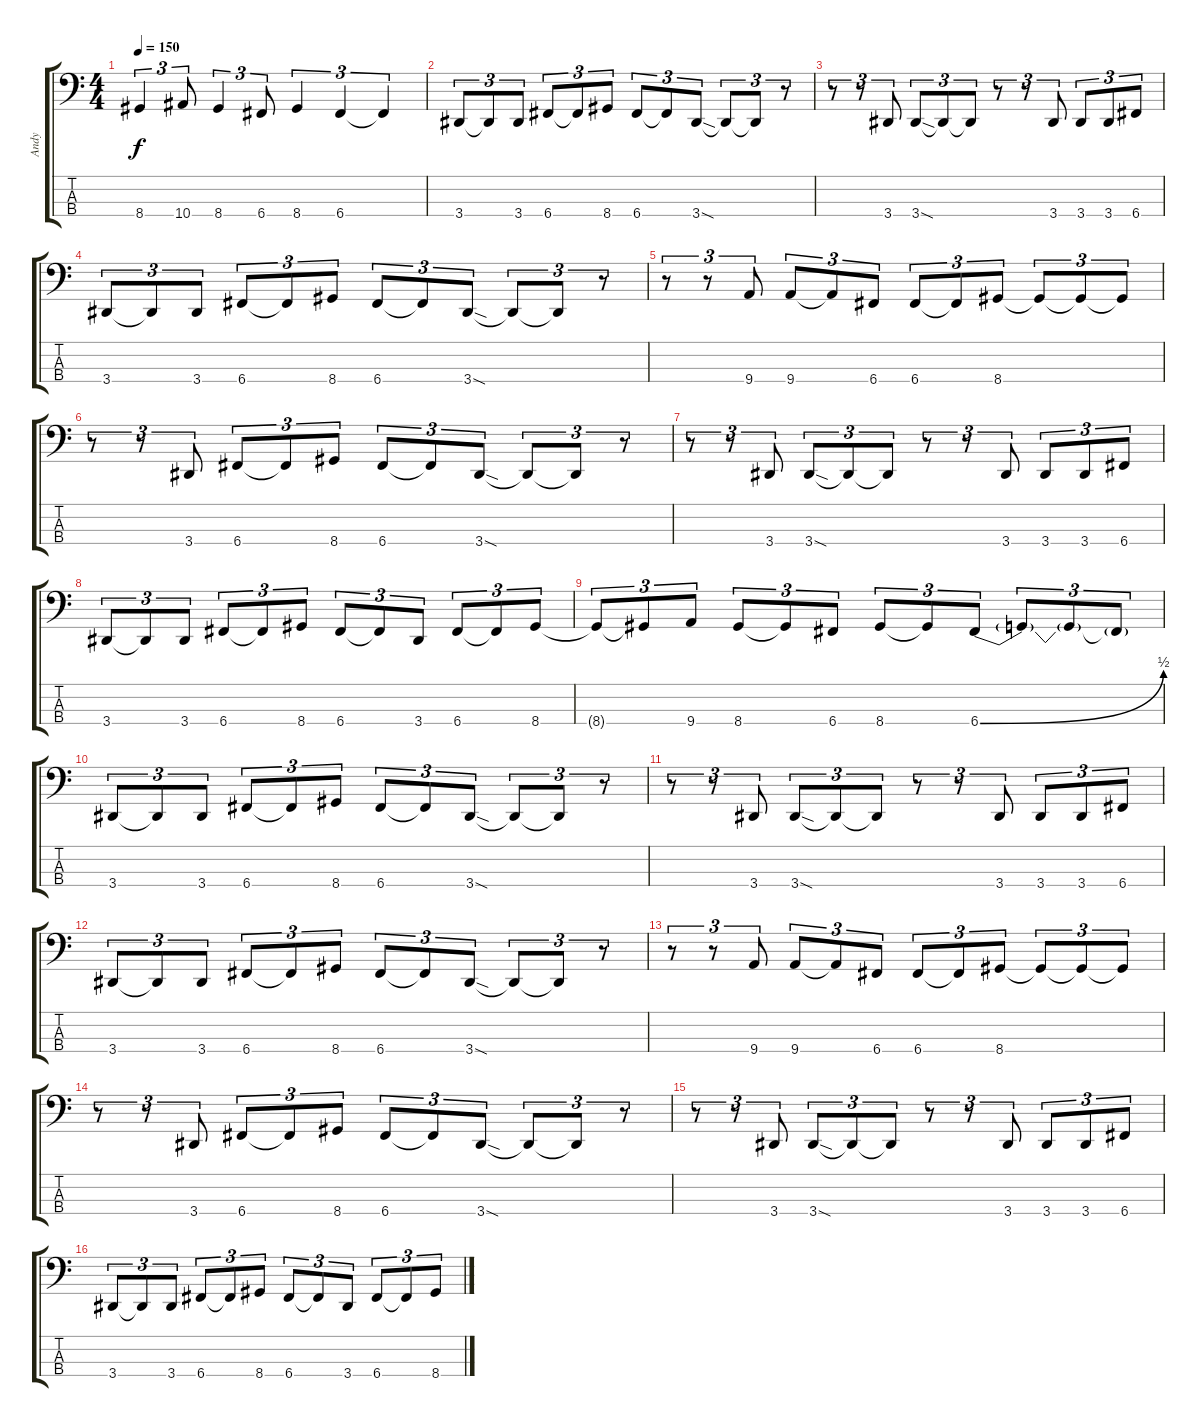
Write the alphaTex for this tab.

\track ("Andy" "Andy") {instrument electricbassfinger}
\staff {score tabs}
\tuning (F2 C2 G1 C1) {hide}
\ts (4 4)
\tempo 150
\clef f4
\ks c
8.4.4{tu (3 2) dy f} 10.4.8{tu (3 2)} 8.4.4{tu (3 2)} 6.4.8{tu (3 2)} 8.4.4{tu (3 2)} 6.4.4{tu (3 2)} 6.4{t}.4{tu (3 2)} |
3.4.8{tu (3 2)} 3.4{t}.8{tu (3 2)} 3.4.8{tu (3 2)} 6.4.8{tu (3 2)} 6.4{t}.8{tu (3 2)} 8.4.8{tu (3 2)} 6.4.8{tu (3 2)} 6.4{t}.8{tu (3 2)} 3.4{sod}.8{tu (3 2)} 3.4{t}.8{tu (3 2)} 3.4{t}.8{tu (3 2)} r.8{tu (3 2)} |
r.8{tu (3 2)} r.8{tu (3 2)} 3.4.8{tu (3 2)} 3.4{sod}.8{tu (3 2)} 3.4{t}.8{tu (3 2)} 3.4{t}.8{tu (3 2)} r.8{tu (3 2)} r.8{tu (3 2)} 3.4.8{tu (3 2)} 3.4.8{tu (3 2)} 3.4.8{tu (3 2)} 6.4.8{tu (3 2)} |
3.4.8{tu (3 2)} 3.4{t}.8{tu (3 2)} 3.4.8{tu (3 2)} 6.4.8{tu (3 2)} 6.4{t}.8{tu (3 2)} 8.4.8{tu (3 2)} 6.4.8{tu (3 2)} 6.4{t}.8{tu (3 2)} 3.4{sod}.8{tu (3 2)} 3.4{t}.8{tu (3 2)} 3.4{t}.8{tu (3 2)} r.8{tu (3 2)} |
r.8{tu (3 2)} r.8{tu (3 2)} 9.4.8{tu (3 2)} 9.4.8{tu (3 2)} 9.4{t}.8{tu (3 2)} 6.4.8{tu (3 2)} 6.4.8{tu (3 2)} 6.4{t}.8{tu (3 2)} 8.4.8{tu (3 2)} 8.4{t}.8{tu (3 2)} 8.4{t}.8{tu (3 2)} 8.4{t}.8{tu (3 2)} |
r.8{tu (3 2)} r.8{tu (3 2)} 3.4.8{tu (3 2)} 6.4.8{tu (3 2)} 6.4{t}.8{tu (3 2)} 8.4.8{tu (3 2)} 6.4.8{tu (3 2)} 6.4{t}.8{tu (3 2)} 3.4{sod}.8{tu (3 2)} 3.4{t}.8{tu (3 2)} 3.4{t}.8{tu (3 2)} r.8{tu (3 2)} |
r.8{tu (3 2)} r.8{tu (3 2)} 3.4.8{tu (3 2)} 3.4{sod}.8{tu (3 2)} 3.4{t}.8{tu (3 2)} 3.4{t}.8{tu (3 2)} r.8{tu (3 2)} r.8{tu (3 2)} 3.4.8{tu (3 2)} 3.4.8{tu (3 2)} 3.4.8{tu (3 2)} 6.4.8{tu (3 2)} |
3.4.8{tu (3 2)} 3.4{t}.8{tu (3 2)} 3.4.8{tu (3 2)} 6.4.8{tu (3 2)} 6.4{t}.8{tu (3 2)} 8.4.8{tu (3 2)} 6.4.8{tu (3 2)} 6.4{t}.8{tu (3 2)} 3.4.8{tu (3 2)} 6.4.8{tu (3 2)} 6.4{t}.8{tu (3 2)} 8.4.8{tu (3 2)} |
8.4{t}.8{tu (3 2)} 8.4{t}.8{tu (3 2)} 9.4.8{tu (3 2)} 8.4.8{tu (3 2)} 8.4{t}.8{tu (3 2)} 6.4.8{tu (3 2)} 8.4.8{tu (3 2)} 8.4{t}.8{tu (3 2)} 6.4{be (bend 0 0 60 2)}.8{tu (3 2)} 6.4{t}.8{tu (3 2)} 6.4{t}.8{tu (3 2)} 6.4{t}.8{tu (3 2)} |
3.4.8{tu (3 2)} 3.4{t}.8{tu (3 2)} 3.4.8{tu (3 2)} 6.4.8{tu (3 2)} 6.4{t}.8{tu (3 2)} 8.4.8{tu (3 2)} 6.4.8{tu (3 2)} 6.4{t}.8{tu (3 2)} 3.4{sod}.8{tu (3 2)} 3.4{t}.8{tu (3 2)} 3.4{t}.8{tu (3 2)} r.8{tu (3 2)} |
r.8{tu (3 2)} r.8{tu (3 2)} 3.4.8{tu (3 2)} 3.4{sod}.8{tu (3 2)} 3.4{t}.8{tu (3 2)} 3.4{t}.8{tu (3 2)} r.8{tu (3 2)} r.8{tu (3 2)} 3.4.8{tu (3 2)} 3.4.8{tu (3 2)} 3.4.8{tu (3 2)} 6.4.8{tu (3 2)} |
3.4.8{tu (3 2)} 3.4{t}.8{tu (3 2)} 3.4.8{tu (3 2)} 6.4.8{tu (3 2)} 6.4{t}.8{tu (3 2)} 8.4.8{tu (3 2)} 6.4.8{tu (3 2)} 6.4{t}.8{tu (3 2)} 3.4{sod}.8{tu (3 2)} 3.4{t}.8{tu (3 2)} 3.4{t}.8{tu (3 2)} r.8{tu (3 2)} |
r.8{tu (3 2)} r.8{tu (3 2)} 9.4.8{tu (3 2)} 9.4.8{tu (3 2)} 9.4{t}.8{tu (3 2)} 6.4.8{tu (3 2)} 6.4.8{tu (3 2)} 6.4{t}.8{tu (3 2)} 8.4.8{tu (3 2)} 8.4{t}.8{tu (3 2)} 8.4{t}.8{tu (3 2)} 8.4{t}.8{tu (3 2)} |
r.8{tu (3 2)} r.8{tu (3 2)} 3.4.8{tu (3 2)} 6.4.8{tu (3 2)} 6.4{t}.8{tu (3 2)} 8.4.8{tu (3 2)} 6.4.8{tu (3 2)} 6.4{t}.8{tu (3 2)} 3.4{sod}.8{tu (3 2)} 3.4{t}.8{tu (3 2)} 3.4{t}.8{tu (3 2)} r.8{tu (3 2)} |
r.8{tu (3 2)} r.8{tu (3 2)} 3.4.8{tu (3 2)} 3.4{sod}.8{tu (3 2)} 3.4{t}.8{tu (3 2)} 3.4{t}.8{tu (3 2)} r.8{tu (3 2)} r.8{tu (3 2)} 3.4.8{tu (3 2)} 3.4.8{tu (3 2)} 3.4.8{tu (3 2)} 6.4.8{tu (3 2)} |
3.4.8{tu (3 2)} 3.4{t}.8{tu (3 2)} 3.4.8{tu (3 2)} 6.4.8{tu (3 2)} 6.4{t}.8{tu (3 2)} 8.4.8{tu (3 2)} 6.4.8{tu (3 2)} 6.4{t}.8{tu (3 2)} 3.4.8{tu (3 2)} 6.4.8{tu (3 2)} 6.4{t}.8{tu (3 2)} 8.4.8{tu (3 2)}
